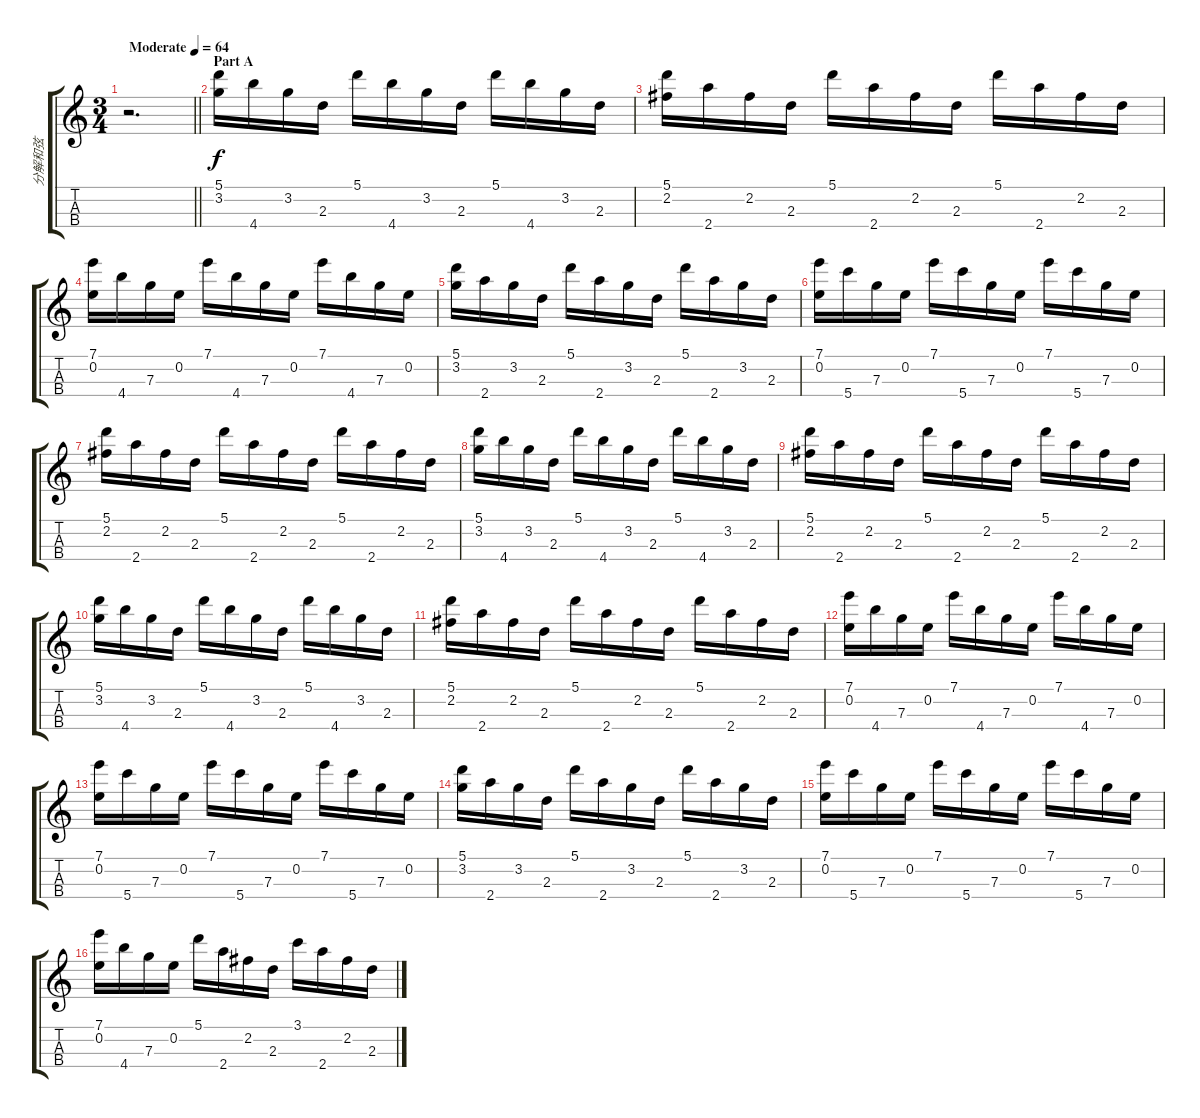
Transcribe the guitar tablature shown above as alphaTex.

\track ("分解和弦" "分解和弦") {instrument acousticguitarnylon}
\staff {score tabs}
\tuning (A4 E4 C4 G4) {hide}
\ts (3 4)
\tempo (64 "Moderate")
\clef g2
\barLineRight lightlight
\ks c
r.2{d dy f instrument acousticguitarnylon} |
\section ("" "Part A")
(5.1 3.2).16 4.4.16 3.2.16 2.3.16 5.1.16 4.4.16 3.2.16 2.3.16 5.1.16 4.4.16 3.2.16 2.3.16 |
(5.1 2.2).16 2.4.16 2.2.16 2.3.16 5.1.16 2.4.16 2.2.16 2.3.16 5.1.16 2.4.16 2.2.16 2.3.16 |
(7.1 0.2).16 4.4.16 7.3.16 0.2.16 7.1.16 4.4.16 7.3.16 0.2.16 7.1.16 4.4.16 7.3.16 0.2.16 |
(5.1 3.2).16 2.4.16 3.2.16 2.3.16 5.1.16 2.4.16 3.2.16 2.3.16 5.1.16 2.4.16 3.2.16 2.3.16 |
(7.1 0.2).16 5.4.16 7.3.16 0.2.16 7.1.16 5.4.16 7.3.16 0.2.16 7.1.16 5.4.16 7.3.16 0.2.16 |
(5.1 2.2).16 2.4.16 2.2.16 2.3.16 5.1.16 2.4.16 2.2.16 2.3.16 5.1.16 2.4.16 2.2.16 2.3.16 |
(5.1 3.2).16 4.4.16 3.2.16 2.3.16 5.1.16 4.4.16 3.2.16 2.3.16 5.1.16 4.4.16 3.2.16 2.3.16 |
(5.1 2.2).16 2.4.16 2.2.16 2.3.16 5.1.16 2.4.16 2.2.16 2.3.16 5.1.16 2.4.16 2.2.16 2.3.16 |
(5.1 3.2).16 4.4.16 3.2.16 2.3.16 5.1.16 4.4.16 3.2.16 2.3.16 5.1.16 4.4.16 3.2.16 2.3.16 |
(5.1 2.2).16 2.4.16 2.2.16 2.3.16 5.1.16 2.4.16 2.2.16 2.3.16 5.1.16 2.4.16 2.2.16 2.3.16 |
(7.1 0.2).16 4.4.16 7.3.16 0.2.16 7.1.16 4.4.16 7.3.16 0.2.16 7.1.16 4.4.16 7.3.16 0.2.16 |
(7.1 0.2).16 5.4.16 7.3.16 0.2.16 7.1.16 5.4.16 7.3.16 0.2.16 7.1.16 5.4.16 7.3.16 0.2.16 |
(5.1 3.2).16 2.4.16 3.2.16 2.3.16 5.1.16 2.4.16 3.2.16 2.3.16 5.1.16 2.4.16 3.2.16 2.3.16 |
(7.1 0.2).16 5.4.16 7.3.16 0.2.16 7.1.16 5.4.16 7.3.16 0.2.16 7.1.16 5.4.16 7.3.16 0.2.16 |
(7.1 0.2).16 4.4.16 7.3.16 0.2.16 5.1.16 2.4.16 2.2.16 2.3.16 3.1.16 2.4.16 2.2.16 2.3.16
